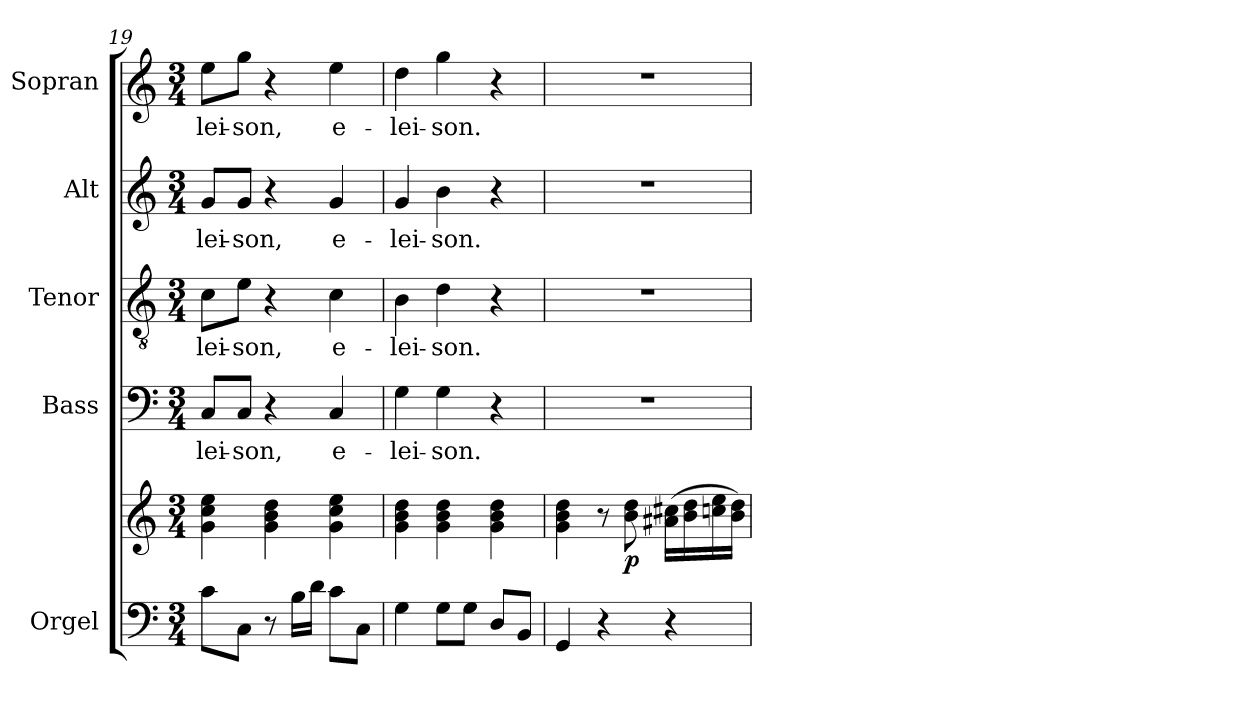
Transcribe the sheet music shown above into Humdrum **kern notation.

**kern	**kern	**dynam	**kern	**text	**kern	**text	**kern	**text	**kern	**text
*part5	*part5	*part5	*part4	*part4	*part3	*part3	*part2	*part2	*part1	*part1
*staff6	*staff5	*staff5/6	*staff4	*staff4	*staff3	*staff3	*staff2	*staff2	*staff1	*staff1
*I"Orgel	*	*	*I"Bass	*	*I"Tenor	*	*I"Alt	*	*I"Sopran	*
*I'Org.	*	*	*I'B.	*	*I'T.	*	*I'A.	*	*I'S.	*
*clefF4	*clefG2	*	*clefF4	*	*clefGv2	*	*clefG2	*	*clefG2	*
*k[]	*k[]	*	*k[]	*	*k[]	*	*k[]	*	*k[]	*
*C:	*C:	*	*C:	*	*C:	*	*C:	*	*C:	*
*M3/4	*M3/4	*	*M3/4	*	*M3/4	*	*M3/4	*	*M3/4	*
=19	=19	=19	=19	=19	=19	=19	=19	=19	=19	=19
!	!	!	!	!LO:LY:b	!	!LO:LY:b	!	!LO:LY:b	!	!LO:LY:b
8c\L	4g\ 4cc\ 4ee\	.	8C/L	-lei-	8c\L	-lei-	8g/L	-lei-	8ee\L	-lei-
!	!	!	!	!LO:LY:b	!	!LO:LY:b	!	!LO:LY:b	!	!LO:LY:b
8C\J	.	.	8C/J	-son,	8e\J	-son,	8g/J	-son,	8gg\J	-son,
8r	4g\ 4b\ 4dd\	.	4r	.	4r	.	4r	.	4r	.
16B\LL	.	.	.	.	.	.	.	.	.	.
16d\JJ	.	.	.	.	.	.	.	.	.	.
!	!	!	!	!LO:LY:b	!	!LO:LY:b	!	!LO:LY:b	!	!LO:LY:b
8c\L	4g\ 4cc\ 4ee\	.	4C/	e-	4c\	e-	4g/	e-	4ee\	e-
8C\J	.	.	.	.	.	.	.	.	.	.
=20	=20	=20	=20	=20	=20	=20	=20	=20	=20	=20
!	!	!	!	!LO:LY:b	!	!LO:LY:b	!	!LO:LY:b	!	!LO:LY:b
4G\	4g\ 4b\ 4dd\	.	4G\	-lei-	4B\	-lei-	4g/	-lei-	4dd\	-lei-
!	!	!	!	!LO:LY:b	!	!LO:LY:b	!	!LO:LY:b	!	!LO:LY:b
8G\L	4g\ 4b\ 4dd\	.	4G\	-son.	4d\	-son.	4b\	-son.	4gg\	-son.
8G\J	.	.	.	.	.	.	.	.	.	.
8D/L	4g\ 4b\ 4dd\	.	4r	.	4r	.	4r	.	4r	.
8BB/J	.	.	.	.	.	.	.	.	.	.
=21	=21	=21	=21	=21	=21	=21	=21	=21	=21	=21
4GG/	4g\ 4b\ 4dd\	.	2.r	.	2.r	.	2.r	.	2.r	.
4r	8r	.	.	.	.	.	.	.	.	.
!	!	!LO:DY:b	!	!	!	!	!	!	!	!
.	8b\ 8dd\	p	.	.	.	.	.	.	.	.
4r	(>16a#X\ 16cc#X\LL	.	.	.	.	.	.	.	.	.
.	16b\ 16dd\	.	.	.	.	.	.	.	.	.
.	16ccn\ 16ee\	.	.	.	.	.	.	.	.	.
.	16b\ 16dd\JJ)	.	.	.	.	.	.	.	.	.
=	=	=	=	=	=	=	=	=	=	=
*-	*-	*-	*-	*-	*-	*-	*-	*-	*-	*-
